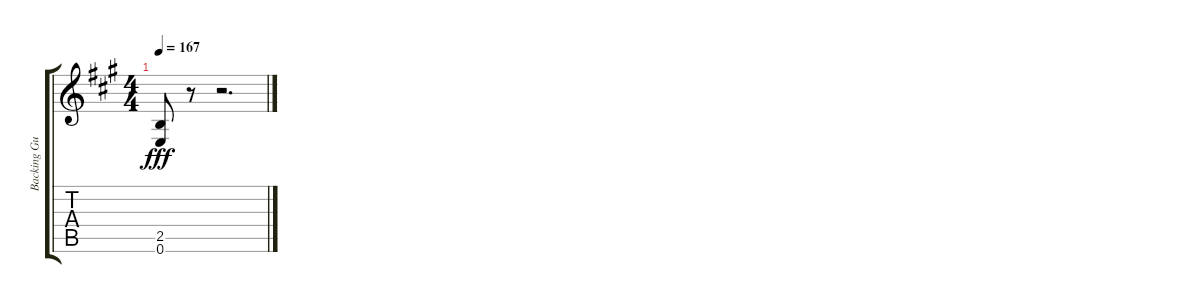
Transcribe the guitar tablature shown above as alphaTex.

\track ("Backing Guitar" "Backing Gu") {instrument overdrivenguitar}
\staff {score tabs}
\tuning (E4 B3 G3 D3 A2 E2) {hide}
\ts (4 4)
\tempo 167
\clef g2
\ks a
(2.5 0.6).8{dy fff} r.8 r.2{d}
